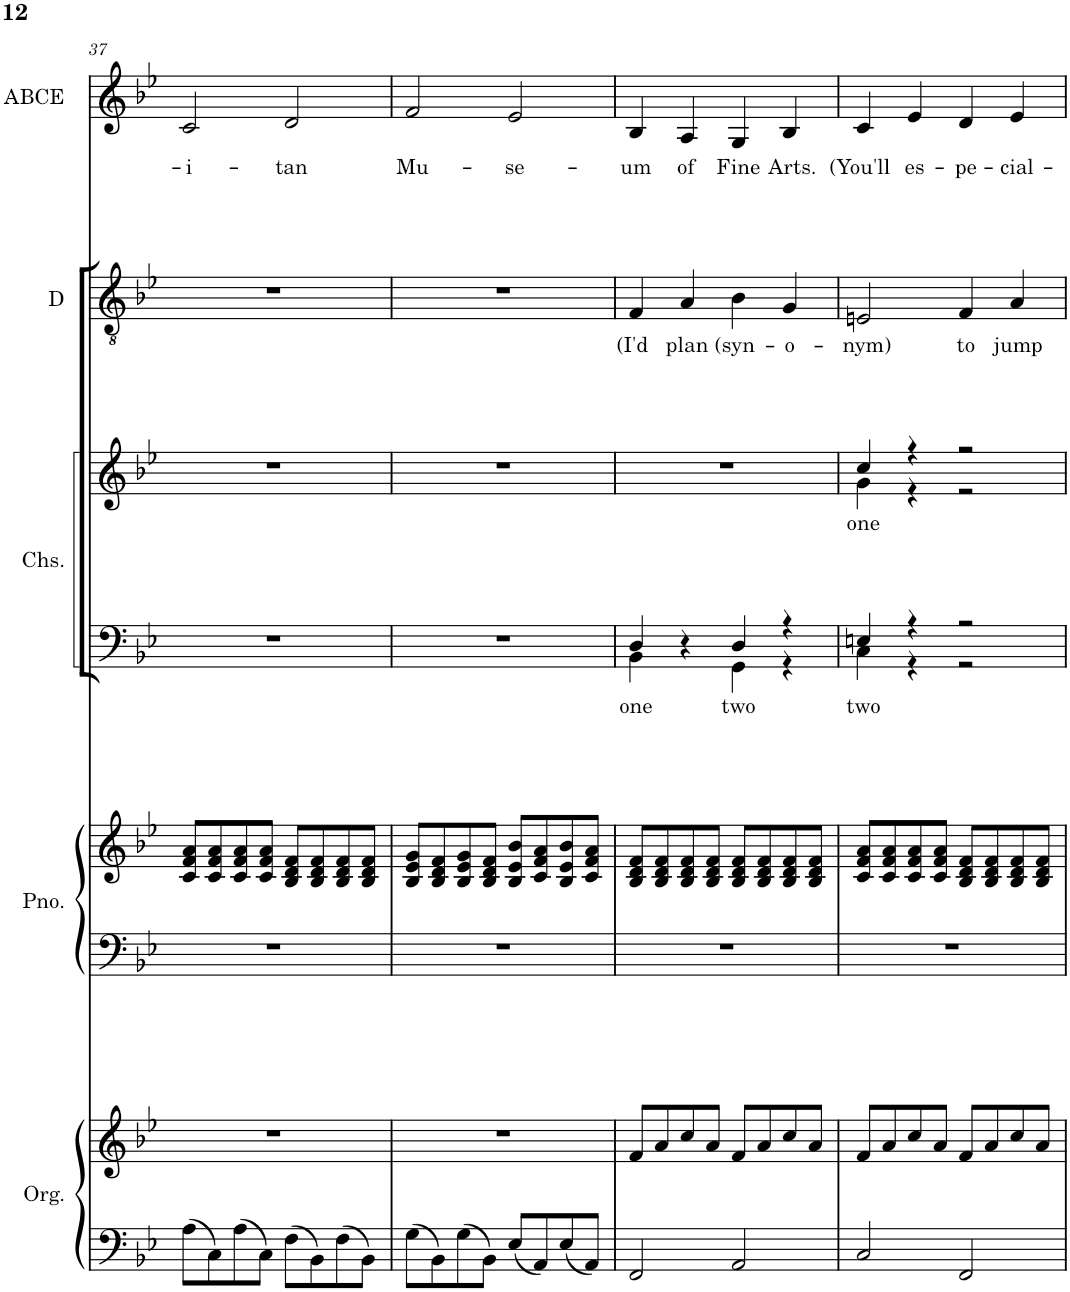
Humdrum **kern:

**kern	**kern	**kern	**kern	**kern	**text	**kern	**text	**kern	**text	**kern	**text
*part5	*part5	*part4	*part4	*part3	*part3	*part3	*part3	*part2	*part2	*part1	*part1
*staff8	*staff7	*staff6	*staff5	*staff4	*staff4	*staff3	*staff3	*staff2	*staff2	*staff1	*staff1
*I"Organ	*	*I"Piano	*	*I"Chorus	*	*	*	*I"Dan	*	*I"Allie Belle Celle Ellie	*
*I'Org.	*	*I'Pno.	*	*I'Chs.	*	*	*	*I'D	*	*I'ABCE	*
!!LO:PB:g=z
*clefF4	*clefG2	*clefF4	*clefG2	*clefF4	*	*clefG2	*	*clefGv2	*	*clefG2	*
*	*	*	*	*	*	*	*	*Trd1c2	*	*Trd1c2	*
*k[b-e-]	*k[b-e-]	*k[b-e-]	*k[b-e-]	*k[b-e-]	*	*k[b-e-]	*	*k[b-e-]	*	*k[b-e-]	*
*M4/4	*M4/4	*M4/4	*M4/4	*M4/4	*	*M4/4	*	*M4/4	*	*M4/4	*
=37	=37	=37	=37	=37	=37	=37	=37	=37	=37	=37	=37
!	!	!	!	!	!	!	!	!	!	!	!LO:LY:b
8A\L	1r	1r	8c/ 8f/ 8a/L	1r	.	1r	.	1r	.	2c/	-i-
8C\	.	.	8c/ 8f/ 8a/	.	.	.	.	.	.	.	.
8A\	.	.	8c/ 8f/ 8a/	.	.	.	.	.	.	.	.
8C\J	.	.	8c/ 8f/ 8a/J	.	.	.	.	.	.	.	.
!	!	!	!	!	!	!	!	!	!	!	!LO:LY:b
8F\L	.	.	8B-/ 8d/ 8f/L	.	.	.	.	.	.	2d/	-tan
8BB-\	.	.	8B-/ 8d/ 8f/	.	.	.	.	.	.	.	.
8F\	.	.	8B-/ 8d/ 8f/	.	.	.	.	.	.	.	.
8BB-\J	.	.	8B-/ 8d/ 8f/J	.	.	.	.	.	.	.	.
=38	=38	=38	=38	=38	=38	=38	=38	=38	=38	=38	=38
!	!	!	!	!	!	!	!	!	!	!	!LO:LY:b
8G\L	1r	1r	8B-/ 8e-/ 8g/L	1r	.	1r	.	1r	.	2f/	Mu-
8BB-\	.	.	8B-/ 8d/ 8f/	.	.	.	.	.	.	.	.
8G\	.	.	8B-/ 8e-/ 8g/	.	.	.	.	.	.	.	.
8BB-\J	.	.	8B-/ 8d/ 8f/J	.	.	.	.	.	.	.	.
!	!	!	!	!	!	!	!	!	!	!	!LO:LY:b
8E-/L	.	.	8B-/ 8e-/ 8b-/L	.	.	.	.	.	.	2e-/	-se-
8AA/	.	.	8c/ 8f/ 8a/	.	.	.	.	.	.	.	.
8E-/	.	.	8B-/ 8e-/ 8b-/	.	.	.	.	.	.	.	.
8AA/J	.	.	8c/ 8f/ 8a/J	.	.	.	.	.	.	.	.
=39	=39	=39	=39	=39	=39	=39	=39	=39	=39	=39	=39
!	!	!	!	!	!LO:LY:b	!	!	!	!LO:LY:b	!	!LO:LY:b
*	*	*	*	*^	*	*	*	*	*	*	*
2FF/	8f/L	1r	8B-/ 8d/ 8f/L	4D/	4BB-\	one	1r	.	4F/	(I'd	4B-/	-um
.	8a/	.	8B-/ 8d/ 8f/	.	.	.	.	.	.	.	.	.
!	!	!	!	!	!	!	!	!	!	!LO:LY:b	!	!LO:LY:b
.	8cc/	.	8B-/ 8d/ 8f/	4r	4ryy	.	.	.	4A/	plan	4A/	of
.	8a/J	.	8B-/ 8d/ 8f/J	.	.	.	.	.	.	.	.	.
!	!	!	!	!	!	!LO:LY:b	!	!	!	!LO:LY:b	!	!LO:LY:b
2AA/	8f/L	.	8B-/ 8d/ 8f/L	4D/	4GG\	two	.	.	4B-\	(syn-	4G/	Fine
.	8a/	.	8B-/ 8d/ 8f/	.	.	.	.	.	.	.	.	.
!	!	!	!	!	!	!	!	!	!	!LO:LY:b	!	!LO:LY:b
.	8cc/	.	8B-/ 8d/ 8f/	4r	4r	.	.	.	4G/	-o-	4B-/	Arts.
.	8a/J	.	8B-/ 8d/ 8f/J	.	.	.	.	.	.	.	.	.
=40	=40	=40	=40	=40	=40	=40	=40	=40	=40	=40	=40	=40
!	!	!	!	!	!	!LO:LY:b	!	!LO:LY:b	!	!LO:LY:b	!	!LO:LY:b
*	*	*	*	*	*	*	*^	*	*	*	*	*
2C/	8f/L	1r	8c/ 8f/ 8a/L	4En/	4C\	two	4cc/	4g\	one	2En/	-nym)	4c/	(You'll
.	8a/	.	8c/ 8f/ 8a/	.	.	.	.	.	.	.	.	.	.
!	!	!	!	!	!	!	!	!	!	!	!	!	!LO:LY:b
.	8cc/	.	8c/ 8f/ 8a/	4r	4r	.	4r	4r	.	.	.	4e-/	es-
.	8a/J	.	8c/ 8f/ 8a/J	.	.	.	.	.	.	.	.	.	.
!	!	!	!	!	!	!	!	!	!	!	!LO:LY:b	!	!LO:LY:b
2FF/	8f/L	.	8B-/ 8d/ 8f/L	2r	2r	.	2r	2r	.	4F/	to	4d/	-pe-
.	8a/	.	8B-/ 8d/ 8f/	.	.	.	.	.	.	.	.	.	.
!	!	!	!	!	!	!	!	!	!	!	!LO:LY:b	!	!LO:LY:b
.	8cc/	.	8B-/ 8d/ 8f/	.	.	.	.	.	.	4A/	jump	4e-/	-cial-
.	8a/J	.	8B-/ 8d/ 8f/J	.	.	.	.	.	.	.	.	.	.
*	*	*	*	*v	*v	*	*	*	*	*	*	*	*
*	*	*	*	*	*	*v	*v	*	*	*	*	*
=	=	=	=	=	=	=	=	=	=	=	=
*-	*-	*-	*-	*-	*-	*-	*-	*-	*-	*-	*-
